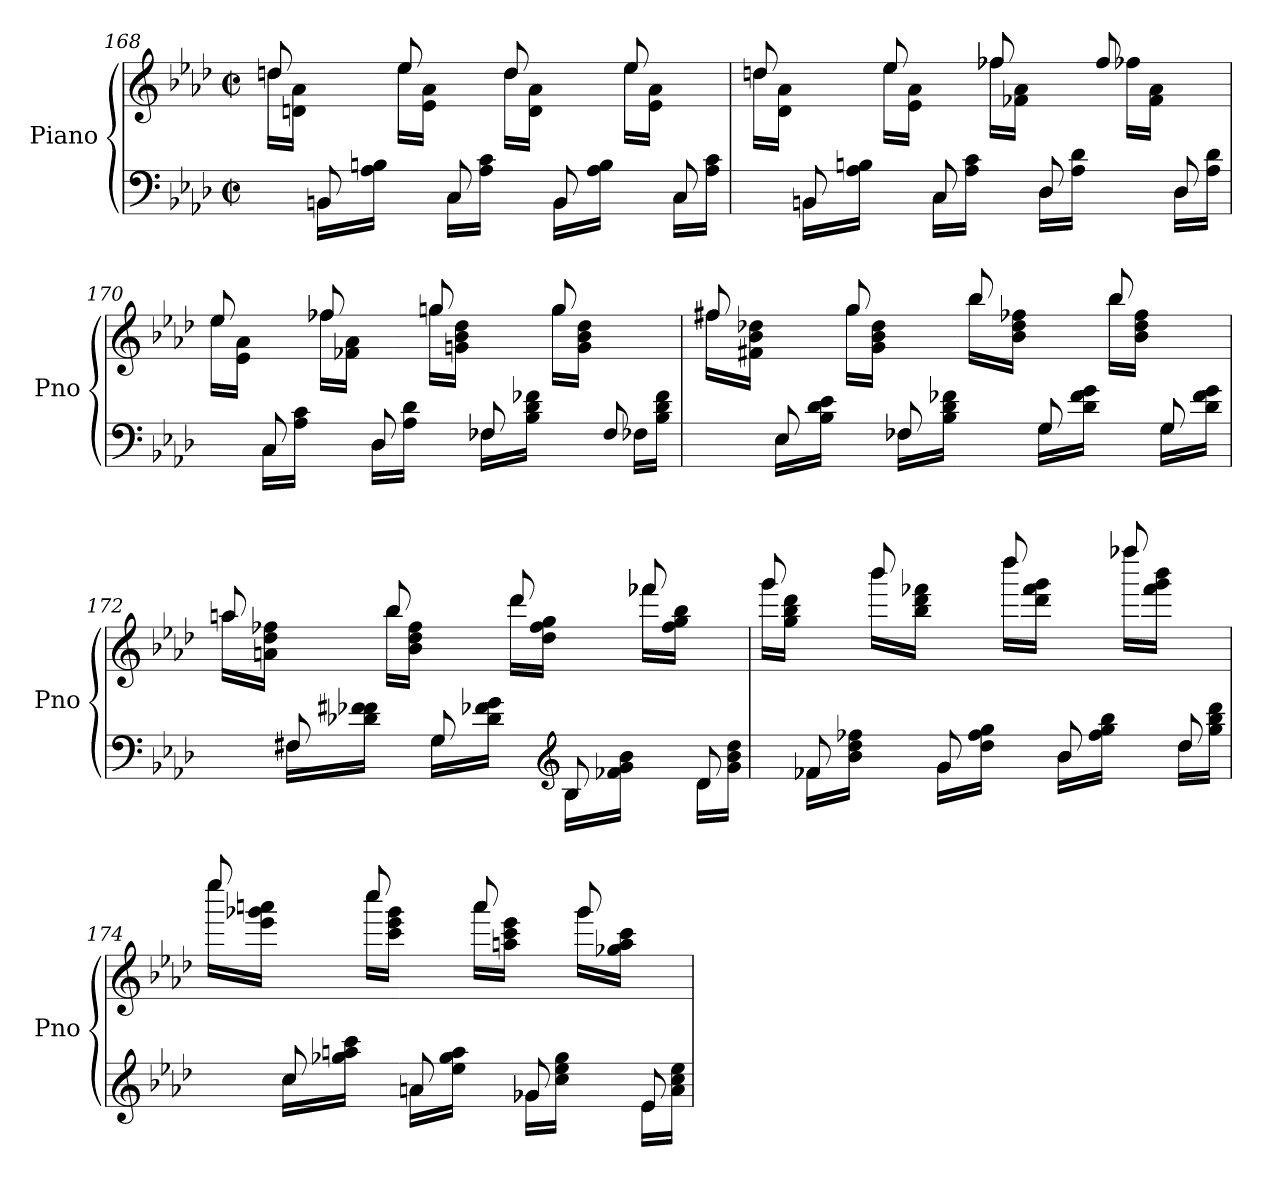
**kern	**kern
*part1	*part1
*staff2	*staff1
*I"Piano	*
*I'Pno	*
!!LO:LB:g=z
*clefF4	*clefG2
*k[b-e-a-d-]	*k[b-e-a-d-]
*M4/4	*M4/4
*met(c|)	*met(c|)
=168	=168
*^	*^
8ryy	8ryy	8ddn/	16dd\LL
.	.	.	16dn\ 16a-\JJ
8BBn/	16BB\LL	8ryy	8ryy
.	16A-\ 16Bn\JJ	.	.
8ryy	8ryy	8ee-/	16ee-\LL
.	.	.	16e-\ 16a-\JJ
8C/	16C\LL	8ryy	8ryy
.	16A-\ 16c\JJ	.	.
8ryy	8ryy	8dd/	16dd\LL
.	.	.	16d\ 16a-\JJ
8BB/	16BB\LL	8ryy	8ryy
.	16A-\ 16B\JJ	.	.
8ryy	8ryy	8ee-/	16ee-\LL
.	.	.	16e-\ 16a-\JJ
8C/	16C\LL	8ryy	8ryy
.	16A-\ 16c\JJ	.	.
=169	=169	=169	=169
8ryy	8ryy	8ddn/	16dd\LL
.	.	.	16d-\ 16a-\JJ
8BBn/	16BB\LL	8ryy	8ryy
.	16A-\ 16Bn\JJ	.	.
8ryy	8ryy	8ee-/	16ee-\LL
.	.	.	16e-\ 16a-\JJ
8C/	16C\LL	8ryy	8ryy
.	16A-\ 16c\JJ	.	.
8ryy	8ryy	8ff-X/	16ff-\LL
.	.	.	16f-X\ 16a-\JJ
8D-/	16D-\LL	8ryy	8ryy
.	16A-\ 16d-\JJ	.	.
8ryy	8ryy	8ff-/	16ff-X\LL
.	.	.	16f-\ 16a-\JJ
8D-/	16D-\LL	8ryy	8ryy
.	16A-\ 16d-\JJ	.	.
!!LO:LB:g=z	!!
=170	=170	=170	=170
8ryy	8ryy	8ee-/	16ee-\LL
.	.	.	16e-\ 16a-\JJ
8C/	16C\LL	8ryy	8ryy
.	16A-\ 16c\JJ	.	.
8ryy	8ryy	8ff-X/	16ff-\LL
.	.	.	16f-X\ 16a-\JJ
8D-/	16D-\LL	8ryy	8ryy
.	16A-\ 16d-\JJ	.	.
8ryy	8ryy	8ggn/	16gg\LL
.	.	.	16gn\ 16b-\ 16dd-\JJ
8F-X/	16F-\LL	8ryy	8ryy
.	16B-\ 16d-\ 16f-X\JJ	.	.
8ryy	8ryy	8gg/	16gg\LL
.	.	.	16g\ 16b-\ 16dd-\JJ
8F-/	16F-X\LL	8ryy	8ryy
.	16B-\ 16d-\ 16f-\JJ	.	.
=171	=171	=171	=171
8ryy	8ryy	8ff#X/	16ff#\LL
.	.	.	16f#X\ 16b-\ 16dd-X\JJ
8E-/	16E-\LL	8ryy	8ryy
.	16B-\ 16d-\ 16e-\JJ	.	.
8ryy	8ryy	8gg/	16gg\LL
.	.	.	16g\ 16b-\ 16dd-\JJ
8F-X/	16F-\LL	8ryy	8ryy
.	16B-\ 16d-\ 16f-X\JJ	.	.
8ryy	8ryy	8bb-/	16bb-\LL
.	.	.	16b-\ 16dd-\ 16ff-X\JJ
8G/	16G\LL	8ryy	8ryy
.	16d-\ 16f-\ 16g\JJ	.	.
8ryy	8ryy	8bb-/	16bb-\LL
.	.	.	16b-\ 16dd-\ 16ff-\JJ
8G/	16G\LL	8ryy	8ryy
.	16d-\ 16f-\ 16g\JJ	.	.
!!LO:LB:g=z	!!
=172	=172	=172	=172
8ryy	8ryy	8aan/	16aa\LL
.	.	.	16an\ 16dd-\ 16ff-X\JJ
8F#X/	16F#\LL	8ryy	8ryy
.	16d-X\ 16f-X\ 16f#X\JJ	.	.
8ryy	8ryy	8bb-/	16bb-\LL
.	.	.	16b-\ 16dd-\ 16ff-\JJ
8G/	16G\LL	8ryy	8ryy
.	16d-\ 16f-X\ 16g\JJ	.	.
8ryy	8ryy	8ddd-/	16ddd-\LL
.	.	.	16dd-\ 16ff-\ 16gg\JJ
*clefG2	*	*	*
8B-/	16B-\LL	8ryy	8ryy
.	16f-X\ 16g\ 16b-\JJ	.	.
8ryy	8ryy	8fff-X/	16fff-\LL
.	.	.	16ff-\ 16gg\ 16bb-\JJ
8d-/	16d-\LL	8ryy	8ryy
.	16g\ 16b-\ 16dd-\JJ	.	.
=173	=173	=173	=173
8ryy	8ryy	8ggg/	16ggg\LL
.	.	.	16gg\ 16bb-\ 16ddd-\JJ
8f-X/	16f-\LL	8ryy	8ryy
.	16b-\ 16dd-\ 16ff-X\JJ	.	.
8ryy	8ryy	8bbb-/	16bbb-\LL
.	.	.	16bb-\ 16ddd-\ 16fff-X\JJ
8g/	16g\LL	8ryy	8ryy
.	16dd-\ 16ff-\ 16gg\JJ	.	.
8ryy	8ryy	8dddd-/	16dddd-\LL
.	.	.	16ddd-\ 16fff-\ 16ggg\JJ
8b-/	16b-\LL	8ryy	8ryy
.	16ff-\ 16gg\ 16bb-\JJ	.	.
8ryy	8ryy	8ffff-X/	16ffff-\LL
.	.	.	16fff-\ 16ggg\ 16bbb-\JJ
8dd-/	16dd-\LL	8ryy	8ryy
.	16gg\ 16bb-\ 16ddd-\JJ	.	.
!!LO:PB:g=z	!!
=174	=174	=174	=174
8ryy	8ryy	8eeee-/	16eeee-\LL
.	.	.	16eee-\ 16ggg-X\ 16aaan\JJ
8cc/	16cc\LL	8ryy	8ryy
.	16gg-X\ 16aan\ 16ccc\JJ	.	.
8ryy	8ryy	8cccc/	16cccc\LL
.	.	.	16ccc\ 16eee-\ 16ggg-\JJ
8an/	16a\LL	8ryy	8ryy
.	16ee-\ 16gg-\ 16aa\JJ	.	.
8ryy	8ryy	8aaa/	16aaa\LL
.	.	.	16aan\ 16ccc\ 16eee-\JJ
8g-X/	16g-\LL	8ryy	8ryy
.	16cc\ 16ee-\ 16gg-\JJ	.	.
8ryy	8ryy	8ggg-/	16ggg-\LL
.	.	.	16gg-X\ 16aa\ 16ccc\JJ
8e-/	16e-\LL	8ryy	8ryy
.	16a\ 16cc\ 16ee-\JJ	.	.
*v	*v	*	*
*	*v	*v
=	=
*-	*-
